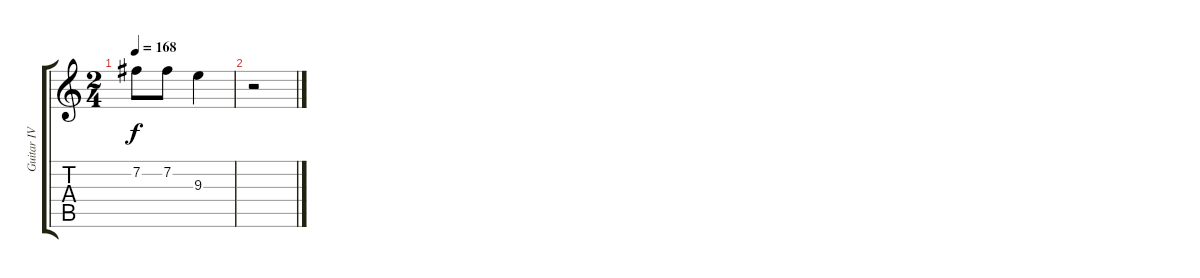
\track ("Guitar IV Over/Dist" "Guitar IV ") {instrument distortionguitar}
\staff {score tabs}
\tuning (E4 B3 G3 D3 A2 E2) {hide}
\ts (2 4)
\tempo 168
\clef g2
\ks c
7.2.8{dy f} 7.2.8 9.3.4 |
r.2
